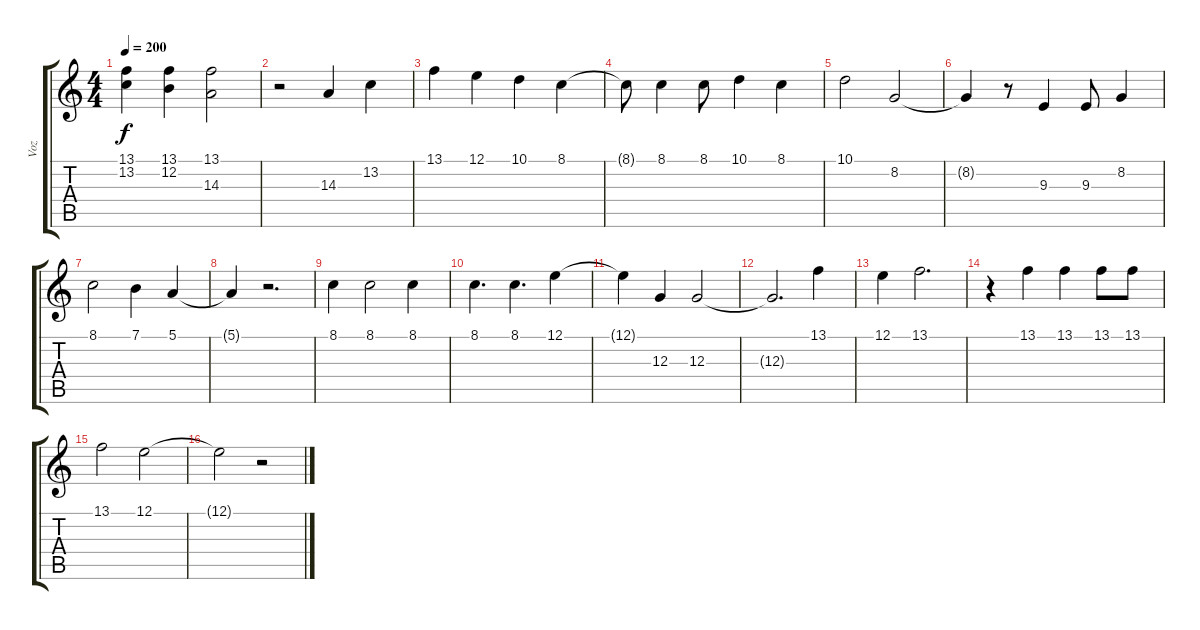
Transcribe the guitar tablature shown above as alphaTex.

\track ("Voz" "Voz") {instrument synthbrass1}
\staff {score tabs}
\tuning (E4 B3 G3 D3 A2 E2) {hide}
\ts (4 4)
\tempo 200
\clef g2
\ks c
(13.1 13.2).4{dy f} (13.1 12.2).4 (13.1 14.3).2 |
r.2 14.3.4 13.2.4 |
13.1.4 12.1.4 10.1.4 8.1.4 |
8.1{t}.8 8.1.4 8.1.8 10.1.4 8.1.4 |
10.1.2 8.2.2 |
8.2{t}.4 r.8 9.3.4 9.3.8 8.2.4 |
8.1.2 7.1.4 5.1.4 |
5.1{t}.4 r.2{d} |
8.1.4 8.1.2 8.1.4 |
8.1.4{d} 8.1.4{d} 12.1.4 |
12.1{t}.4 12.3.4 12.3.2 |
12.3{t}.2{d} 13.1.4 |
12.1.4 13.1.2{d} |
r.4 13.1.4 13.1.4 13.1.8 13.1.8 |
13.1.2 12.1.2 |
12.1{t}.2 r.2
